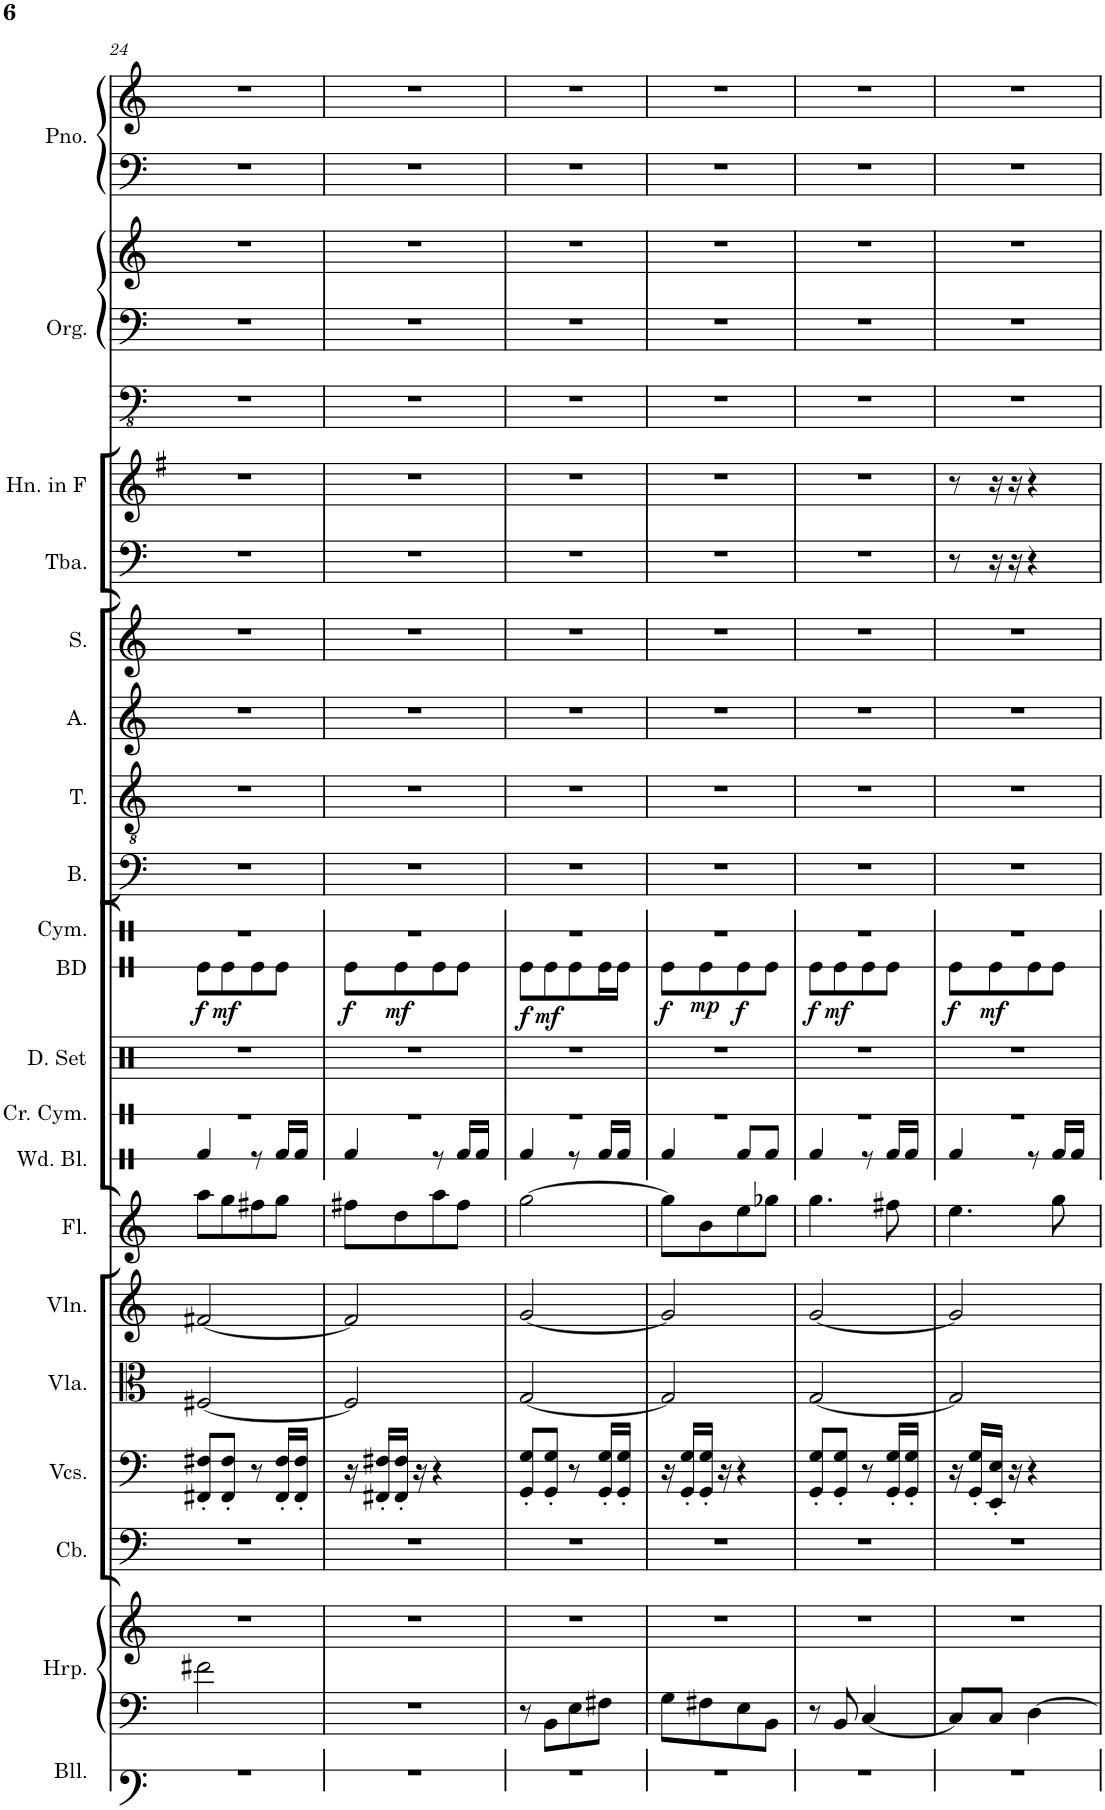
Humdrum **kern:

**kern	**kern	**kern	**kern	**kern	**kern	**kern	**kern	**kern	**kern	**kern	**kern	**kern	**kern	**kern	**kern	**kern	**kern	**kern	**kern	**kern	**kern
*part18	*part17	*part17	*part16	*part15	*part14	*part13	*part12	*part11	*part10	*part9	*part8	*part7	*part6	*part5	*part4	*part3	*part2	*part2	*part2	*part1	*part1
*staff22	*staff21	*staff20	*staff19	*staff18	*staff17	*staff16	*staff15	*staff14	*staff13	*staff12	*staff11	*staff10	*staff9	*staff8	*staff7	*staff6	*staff5	*staff4	*staff3	*staff2	*staff1
*I"Bells	*I"Harp	*	*I"Contrabass	*I"Violoncellos	*I"Viola	*I"Violin	*I"Flute	*I"Crash Cymbal	*I"Drumset	*I"Cymbal	*I"Bass	*I"Tenor	*I"Alto	*I"Soprano	*I"Tuba	*I"Horn in F	*I"Pipe Organ	*	*	*I"Piano	*
*I'Bll.	*I'Hrp.	*	*I'Cb.	*I'Vcs.	*I'Vla.	*I'Vln.	*I'Fl.	*I'Cr. Cym.	*I'D. Set	*I'Cym.	*I'B.	*I'T.	*I'A.	*I'S.	*I'Tba.	*I'Hn. in F	*I'Org.	*	*	*I'Pno.	*
!!LO:PB:g=z
*clefF4	*clefF4	*clefG2	*clefF4	*clefF4	*clefC3	*clefG2	*clefG2	*clefX	*clefX	*clefX	*clefF4	*clefGv2	*clefG2	*clefG2	*clefF4	*clefG2	*clefFv4	*clefF4	*clefG2	*clefF4	*clefG2
*	*	*	*Trd7c12	*	*	*	*	*	*	*	*	*	*	*	*	*Trd4c7	*	*	*	*	*
*k[]	*k[]	*k[]	*k[]	*k[]	*k[]	*k[]	*k[]	*k[]	*k[]	*k[]	*k[]	*k[]	*k[]	*k[]	*k[]	*k[f#]	*k[]	*k[]	*k[]	*k[]	*k[]
*M4/8	*M4/8	*M4/8	*M4/8	*M4/8	*M4/8	*M4/8	*M4/8	*M4/8	*M4/8	*M4/8	*M4/8	*M4/8	*M4/8	*M4/8	*M4/8	*M4/8	*M4/8	*M4/8	*M4/8	*M4/8	*M4/8
=24	=24	=24	=24	=24	=24	=24	=24	=24	=24	=24	=24	=24	=24	=24	=24	=24	=24	=24	=24	=24	=24
2r	2f#X\	2r	2r	8FF#X/' 8F#X/'L	[2F#X/	[2f#X/	8aa\L	2r	2r	2r	2r	2r	2r	2r	2r	2r	2r	2r	2r	2r	2r
.	.	.	.	8FF#/' 8F#/'J	.	.	8gg\	.	.	.	.	.	.	.	.	.	.	.	.	.	.
.	.	.	.	8r	.	.	8ff#X\	.	.	.	.	.	.	.	.	.	.	.	.	.	.
.	.	.	.	16FF#/' 16F#/'LL	.	.	8gg\J	.	.	.	.	.	.	.	.	.	.	.	.	.	.
.	.	.	.	16FF#/' 16F#/'JJ	.	.	.	.	.	.	.	.	.	.	.	.	.	.	.	.	.
=25	=25	=25	=25	=25	=25	=25	=25	=25	=25	=25	=25	=25	=25	=25	=25	=25	=25	=25	=25	=25	=25
2r	2r	2r	2r	16r	2F#/]	2f#/]	8ff#X\L	2r	2r	2r	2r	2r	2r	2r	2r	2r	2r	2r	2r	2r	2r
.	.	.	.	16FF#X/' 16F#X/'LL	.	.	.	.	.	.	.	.	.	.	.	.	.	.	.	.	.
.	.	.	.	16FF#/' 16F#/'JJ	.	.	8dd\	.	.	.	.	.	.	.	.	.	.	.	.	.	.
.	.	.	.	16r	.	.	.	.	.	.	.	.	.	.	.	.	.	.	.	.	.
.	.	.	.	4r	.	.	8aa\	.	.	.	.	.	.	.	.	.	.	.	.	.	.
.	.	.	.	.	.	.	8ff#\J	.	.	.	.	.	.	.	.	.	.	.	.	.	.
=26	=26	=26	=26	=26	=26	=26	=26	=26	=26	=26	=26	=26	=26	=26	=26	=26	=26	=26	=26	=26	=26
2r	8r	2r	2r	8GG/' 8G/'L	[2G/	[2g/	[2gg\	2r	2r	2r	2r	2r	2r	2r	2r	2r	2r	2r	2r	2r	2r
.	8BB\L	.	.	8GG/' 8G/'J	.	.	.	.	.	.	.	.	.	.	.	.	.	.	.	.	.
.	8E\	.	.	8r	.	.	.	.	.	.	.	.	.	.	.	.	.	.	.	.	.
.	8F#X\J	.	.	16GG/' 16G/'LL	.	.	.	.	.	.	.	.	.	.	.	.	.	.	.	.	.
.	.	.	.	16GG/' 16G/'JJ	.	.	.	.	.	.	.	.	.	.	.	.	.	.	.	.	.
=27	=27	=27	=27	=27	=27	=27	=27	=27	=27	=27	=27	=27	=27	=27	=27	=27	=27	=27	=27	=27	=27
2r	8G\L	2r	2r	16r	2G/]	2g/]	8gg\L]	2r	2r	2r	2r	2r	2r	2r	2r	2r	2r	2r	2r	2r	2r
.	.	.	.	16GG/' 16G/'LL	.	.	.	.	.	.	.	.	.	.	.	.	.	.	.	.	.
.	8F#X\	.	.	16GG/' 16G/'JJ	.	.	8b\	.	.	.	.	.	.	.	.	.	.	.	.	.	.
.	.	.	.	16r	.	.	.	.	.	.	.	.	.	.	.	.	.	.	.	.	.
.	8E\	.	.	4r	.	.	8ee\	.	.	.	.	.	.	.	.	.	.	.	.	.	.
.	8BB\J	.	.	.	.	.	8gg-X\J	.	.	.	.	.	.	.	.	.	.	.	.	.	.
=28	=28	=28	=28	=28	=28	=28	=28	=28	=28	=28	=28	=28	=28	=28	=28	=28	=28	=28	=28	=28	=28
2r	8r	2r	2r	8GG/' 8G/'L	[2G/	[2g/	4.gg\	2r	2r	2r	2r	2r	2r	2r	2r	2r	2r	2r	2r	2r	2r
.	8BB/	.	.	8GG/' 8G/'J	.	.	.	.	.	.	.	.	.	.	.	.	.	.	.	.	.
.	[4C/	.	.	8r	.	.	.	.	.	.	.	.	.	.	.	.	.	.	.	.	.
.	.	.	.	16GG/' 16G/'LL	.	.	8ff#X\	.	.	.	.	.	.	.	.	.	.	.	.	.	.
.	.	.	.	16GG/' 16G/'JJ	.	.	.	.	.	.	.	.	.	.	.	.	.	.	.	.	.
=29	=29	=29	=29	=29	=29	=29	=29	=29	=29	=29	=29	=29	=29	=29	=29	=29	=29	=29	=29	=29	=29
2r	8C/L]	2r	2r	16r	2G/]	2g/]	4.ee\	2r	2r	2r	2r	2r	2r	2r	8r	8r	2r	2r	2r	2r	2r
.	.	.	.	16GG/' 16G/'LL	.	.	.	.	.	.	.	.	.	.	.	.	.	.	.	.	.
.	8C/J	.	.	16EE/' 16E/'JJ	.	.	.	.	.	.	.	.	.	.	16r	16r	.	.	.	.	.
.	.	.	.	16r	.	.	.	.	.	.	.	.	.	.	16r	16r	.	.	.	.	.
.	[4D\	.	.	4r	.	.	.	.	.	.	.	.	.	.	4r	4r	.	.	.	.	.
.	.	.	.	.	.	.	8gg\	.	.	.	.	.	.	.	.	.	.	.	.	.	.
=	=	=	=	=	=	=	=	=	=	=	=	=	=	=	=	=	=	=	=	=	=
*-	*-	*-	*-	*-	*-	*-	*-	*-	*-	*-	*-	*-	*-	*-	*-	*-	*-	*-	*-	*-	*-
